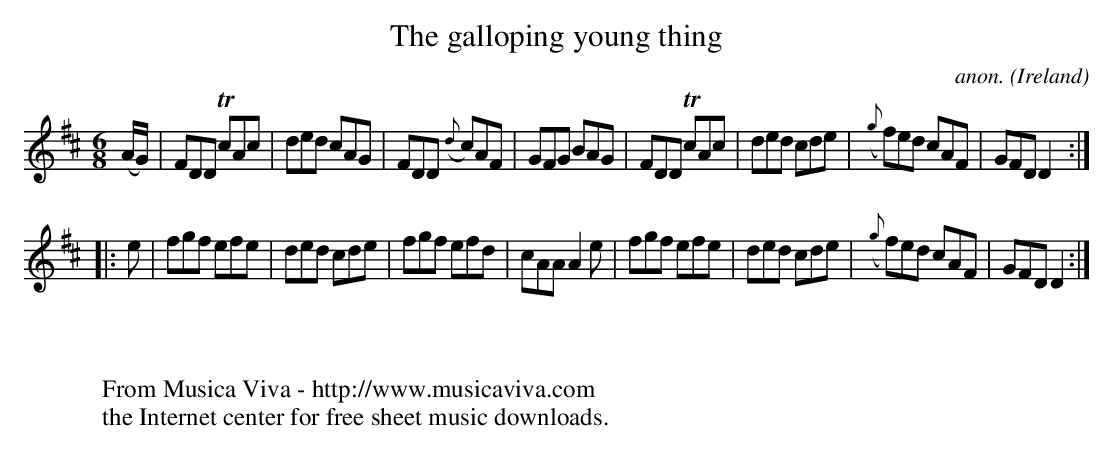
X:1
T:The galloping young thing
C:anon.
O:Ireland
m:Tn = (3n/o/n/
M:6/8
L:1/8
K:D
(A/G/)|FDD TcAc|ded cAG|FDD ({d}c)AF|GFG BAG|FDD TcAc|ded cde|({g}f)ed cAF|GFD D2:|
|:e|fgf efe|ded cde|fgf efd|cAA A2e|fgf efe|ded cde|({g}f)ed cAF|GFD D2:|
W:
W:
W: From Musica Viva - http://www.musicaviva.com
W: the Internet center for free sheet music downloads.
